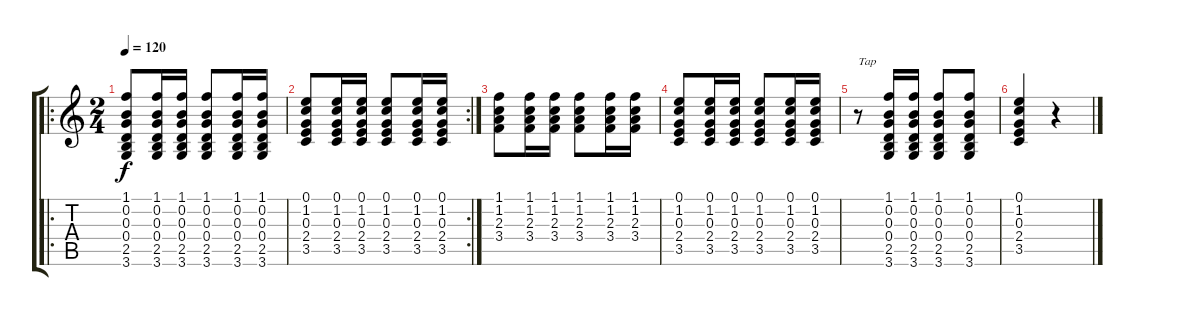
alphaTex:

\track "" {instrument acousticguitarsteel}
\staff {score tabs}
\tuning (E4 B3 G3 D3 A2 E2) {hide}
\ro
\ts (2 4)
\tempo 120
\clef g2
\ks c
(1.1 0.2 0.3 0.4 2.5 3.6).8{dy f} (1.1 0.2 0.3 0.4 2.5 3.6).16 (1.1 0.2 0.3 0.4 2.5 3.6).16 (1.1 0.2 0.3 0.4 2.5 3.6).8 (1.1 0.2 0.3 0.4 2.5 3.6).16 (1.1 0.2 0.3 0.4 2.5 3.6).16 |
\rc 2
(0.1 1.2 0.3 2.4 3.5).8 (0.1 1.2 0.3 2.4 3.5).16 (0.1 1.2 0.3 2.4 3.5).16 (0.1 1.2 0.3 2.4 3.5).8 (0.1 1.2 0.3 2.4 3.5).16 (0.1 1.2 0.3 2.4 3.5).16 |
(1.1 1.2 2.3 3.4).8 (1.1 1.2 2.3 3.4).16 (1.1 1.2 2.3 3.4).16 (1.1 1.2 2.3 3.4).8 (1.1 1.2 2.3 3.4).16 (1.1 1.2 2.3 3.4).16 |
(0.1 1.2 0.3 2.4 3.5).8 (0.1 1.2 0.3 2.4 3.5).16 (0.1 1.2 0.3 2.4 3.5).16 (0.1 1.2 0.3 2.4 3.5).8 (0.1 1.2 0.3 2.4 3.5).16 (0.1 1.2 0.3 2.4 3.5).16 |
r.8{txt "Tap"} (1.1 0.2 0.3 0.4 2.5 3.6).16 (1.1 0.2 0.3 0.4 2.5 3.6).16 (1.1 0.2 0.3 0.4 2.5 3.6).8 (1.1 0.2 0.3 0.4 2.5 3.6).8 |
(0.1 1.2 0.3 2.4 3.5).4 r.4
